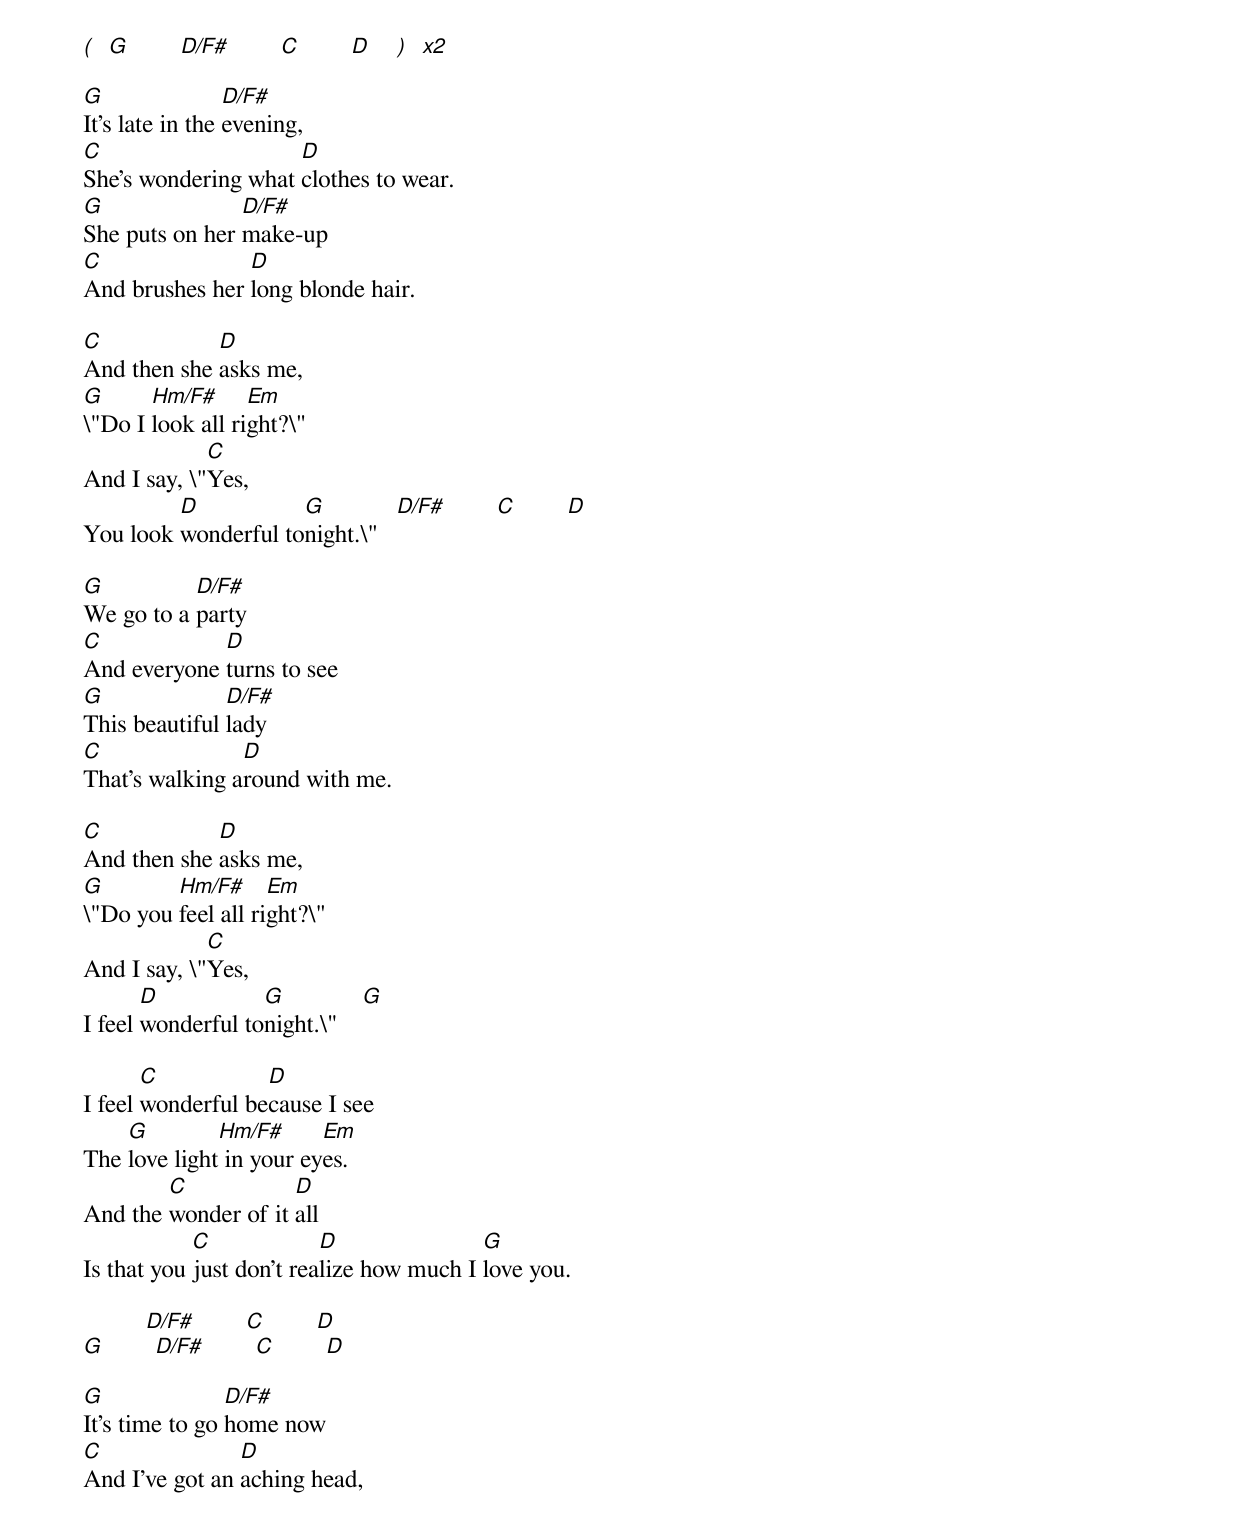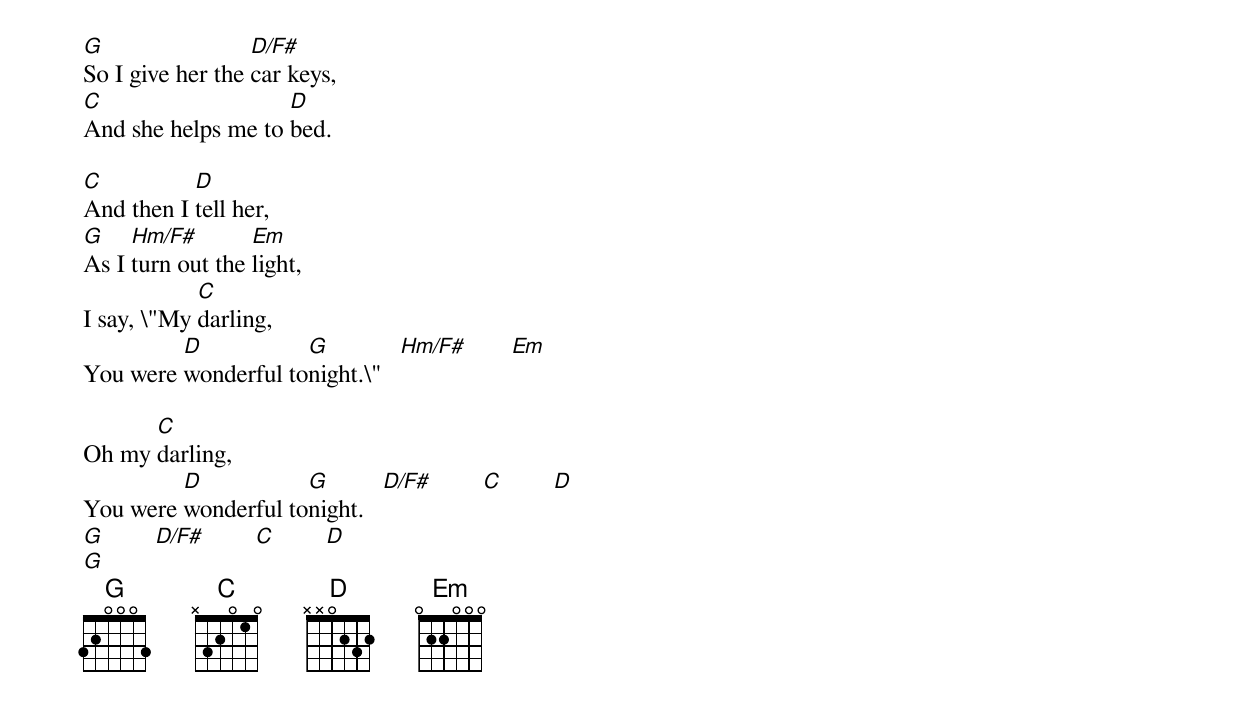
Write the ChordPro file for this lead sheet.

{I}
[(]  [G]        [D/F#]        [C]        [D]    [)]  [x2]

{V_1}
[G]It's late in the [D/F#]evening,
[C]She's wondering what [D]clothes to wear.
[G]She puts on her [D/F#]make-up
[C]And brushes her [D]long blonde hair.

{C}
[C]And then she [D]asks me,
[G]\"Do I [Hm/F#]look all ri[Em]ght?\"
And I say, \"[C]Yes,
You look [D]wonderful to[G]night.\"   [D/F#]        [C]        [D]

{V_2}
[G]We go to a [D/F#]party
[C]And everyone [D]turns to see
[G]This beautiful [D/F#]lady
[C]That's walking a[D]round with me.

{C}
[C]And then she [D]asks me,
[G]\"Do you [Hm/F#]feel all ri[Em]ght?\"
And I say, \"[C]Yes,
I feel [D]wonderful to[G]night.\"    [G]

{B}
I feel [C]wonderful be[D]cause I see
The [G]love light[Hm/F#] in your ey[Em]es.
And the [C]wonder of it [D]all
Is that you [C]just don't rea[D]lize how much I [G]love you.

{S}
          [D/F#]        [C]        [D]
[G]        [D/F#]        [C]        [D]

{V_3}
[G]It's time to go [D/F#]home now
[C]And I've got an [D]aching head,
[G]So I give her the [D/F#]car keys,
[C]And she helps me to [D]bed.

{C}
[C]And then I [D]tell her,
[G]As I [Hm/F#]turn out the [Em]light,
I say, \"My [C]darling,
You were [D]wonderful to[G]night.\"   [Hm/F#]       [Em]

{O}
Oh my [C]darling,
You were [D]wonderful to[G]night.   [D/F#]        [C]        [D]
[G]        [D/F#]        [C]        [D]
[G]
